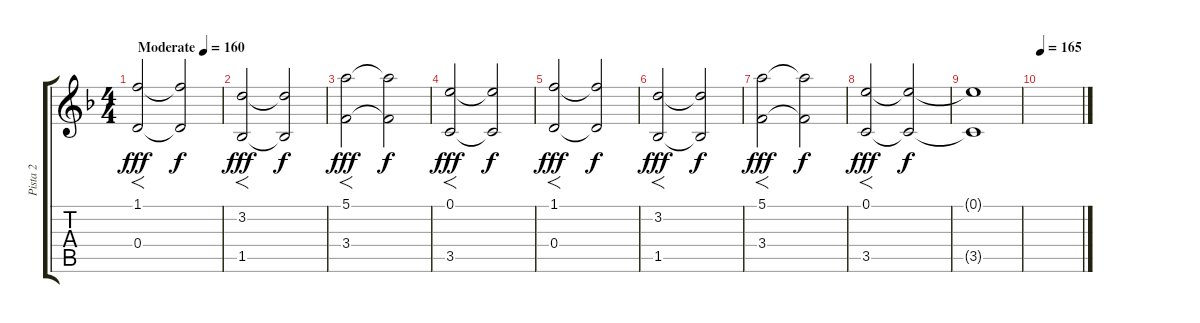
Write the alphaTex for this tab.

\track ("Pista 2" "Pista 2") {instrument electricguitarclean}
\staff {score tabs}
\tuning (E4 B3 G3 D3 A2 E2) {hide}
\ts (4 4)
\tempo (160 "Moderate")
\tempo 140
\tempo (160 "Moderate")
\clef g2
\ks f
(1.1 0.4).2{f dy fff instrument electricguitarclean} (1.1{t} 0.4{t}).2{dy f} |
(3.2 1.5).2{f dy fff} (3.2{t} 1.5{t}).2{dy f} |
(5.1 3.4).2{f dy fff} (5.1{t} 3.4{t}).2{dy f} |
(0.1 3.5).2{f dy fff} (0.1{t} 3.5{t}).2{dy f} |
(1.1 0.4).2{f dy fff} (1.1{t} 0.4{t}).2{dy f} |
(3.2 1.5).2{f dy fff} (3.2{t} 1.5{t}).2{dy f} |
(5.1 3.4).2{f dy fff} (5.1{t} 3.4{t}).2{dy f} |
(0.1 3.5).2{f dy fff} (0.1{t} 3.5{t}).2{dy f} |
(0.1{t} 3.5{t}).1 |
\tempo 165
